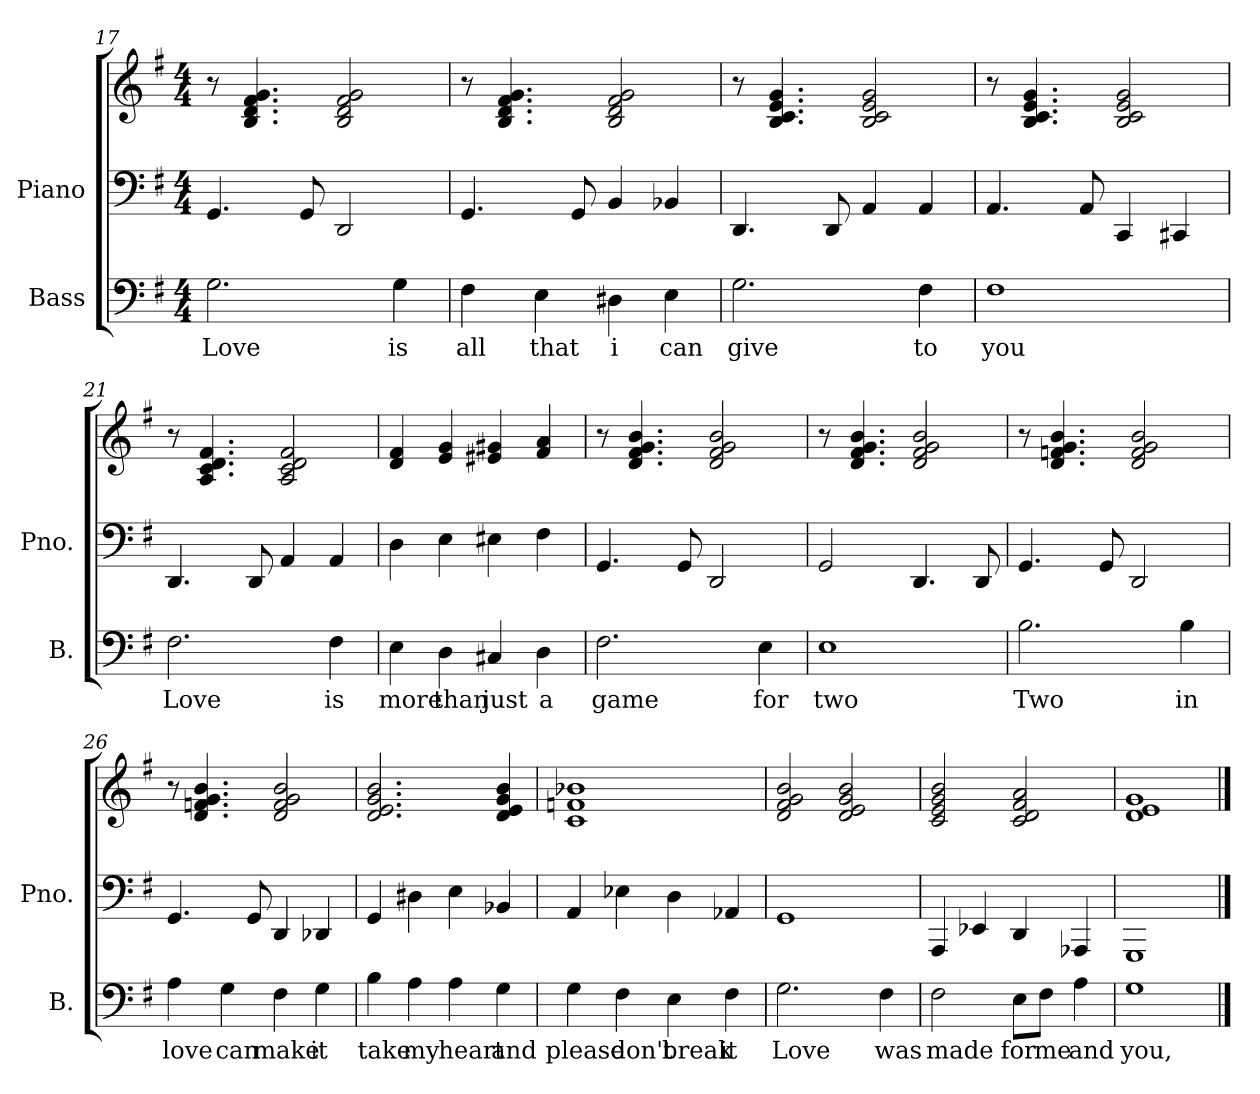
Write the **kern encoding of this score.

**kern	**text	**kern	**kern
*part2	*part2	*part1	*part1
*staff3	*staff3	*staff2	*staff1
*I"Bass	*	*I"Piano	*
*I'B.	*	*I'Pno.	*
*clefF4	*	*clefF4	*clefG2
*k[f#]	*	*k[f#]	*k[f#]
*M4/4	*	*M4/4	*M4/4
=17	=17	=17	=17
!	!LO:LY:b	!	!
2.G\	Love	4.GG/	8r
.	.	.	4.B/ 4.d/ 4.f#/ 4.g/
.	.	8GG/	.
.	.	2DD/	2B/ 2d/ 2f#/ 2g/
!	!LO:LY:b	!	!
4G\	is	.	.
!!LO:PB:g=z
=18	=18	=18	=18
!	!LO:LY:b	!	!
4F#\	all	4.GG/	8r
.	.	.	4.B/ 4.d/ 4.f#/ 4.g/
!	!LO:LY:b	!	!
4E\	that	.	.
.	.	8GG/	.
!	!LO:LY:b	!	!
4D#X\	i	4BB/	2B/ 2d/ 2f#/ 2g/
!	!LO:LY:b	!	!
4E\	can	4BB-X/	.
=19	=19	=19	=19
!	!LO:LY:b	!	!
2.G\	give	4.DD/	8r
.	.	.	4.B/ 4.c/ 4.e/ 4.g/
.	.	8DD/	.
.	.	4AA/	2B/ 2c/ 2e/ 2g/
!	!LO:LY:b	!	!
4F#\	to	4AA/	.
=20	=20	=20	=20
!	!LO:LY:b	!	!
1F#	you	4.AA/	8r
.	.	.	4.B/ 4.c/ 4.e/ 4.g/
.	.	8AA/	.
.	.	4CC/	2B/ 2c/ 2e/ 2g/
.	.	4CC#X/	.
=21	=21	=21	=21
!	!LO:LY:b	!	!
2.F#\	Love	4.DD/	8r
.	.	.	4.A/ 4.c/ 4.d/ 4.f#/
.	.	8DD/	.
.	.	4AA/	2A/ 2c/ 2d/ 2f#/
!	!LO:LY:b	!	!
4F#\	is	4AA/	.
=22	=22	=22	=22
!	!LO:LY:b	!	!
4E\	more	4D\	4d/ 4f#/
!	!LO:LY:b	!	!
4D\	than	4E\	4e/ 4g/
!	!LO:LY:b	!	!
4C#X/	just	4E#X\	4e#X/ 4g#X/
!	!LO:LY:b	!	!
4D\	a	4F#\	4f#/ 4a/
=23	=23	=23	=23
!	!LO:LY:b	!	!
2.F#\	game	4.GG/	8r
.	.	.	4.d/ 4.f#/ 4.g/ 4.b/
.	.	8GG/	.
.	.	2DD/	2d/ 2f#/ 2g/ 2b/
!	!LO:LY:b	!	!
4E\	for	.	.
!!LO:LB:g=z
=24	=24	=24	=24
!	!LO:LY:b	!	!
1E	two	2GG/	8r
.	.	.	4.d/ 4.f#/ 4.g/ 4.b/
.	.	4.DD/	2d/ 2f#/ 2g/ 2b/
.	.	8DD/	.
=25	=25	=25	=25
!	!LO:LY:b	!	!
2.B\	Two	4.GG/	8r
.	.	.	4.d/ 4.fn/ 4.g/ 4.b/
.	.	8GG/	.
.	.	2DD/	2d/ 2f/ 2g/ 2b/
!	!LO:LY:b	!	!
4B\	in	.	.
=26	=26	=26	=26
!	!LO:LY:b	!	!
4A\	love	4.GG/	8r
.	.	.	4.d/ 4.fn/ 4.g/ 4.b/
!	!LO:LY:b	!	!
4G\	can	.	.
.	.	8GG/	.
!	!LO:LY:b	!	!
4F#\	make	4DD/	2d/ 2f/ 2g/ 2b/
!	!LO:LY:b	!	!
4G\	it	4DD-X/	.
=27	=27	=27	=27
!	!LO:LY:b	!	!
4B\	take	4GG/	2.d/ 2.e/ 2.g/ 2.b/
!	!LO:LY:b	!	!
4A\	my	4D#X\	.
!	!LO:LY:b	!	!
4A\	heart	4E\	.
!	!LO:LY:b	!	!
4G\	and	4BB-X/	4d/ 4e/ 4g/ 4b/
=28	=28	=28	=28
!	!LO:LY:b	!	!
4G\	please	4AA/	1c 1fn 1b-X
!	!LO:LY:b	!	!
4F#\	don't	4E-X\	.
!	!LO:LY:b	!	!
4E\	break	4D\	.
!	!LO:LY:b	!	!
4F#\	it	4AA-X/	.
!!LO:LB:g=z
=29	=29	=29	=29
!	!LO:LY:b	!	!
2.G\	Love	1GG	2d/ 2f#/ 2g/ 2b/
.	.	.	2d/ 2e/ 2g/ 2b/
!	!LO:LY:b	!	!
4F#\	was	.	.
=30	=30	=30	=30
!	!LO:LY:b	!	!
2F#\	made	4AAA/	2c/ 2e/ 2g/ 2b/
.	.	4EE-X/	.
!	!LO:LY:b	!	!
8E\L	for	4DD/	2c/ 2d/ 2f#/ 2a/
!	!LO:LY:b	!	!
8F#\J	me	.	.
!	!LO:LY:b	!	!
4A\	and	4AAA-X/	.
=31	=31	=31	=31
!	!LO:LY:b	!	!
1G	you,	1GGG	1d 1e 1g
==	==	==	==
*-	*-	*-	*-
